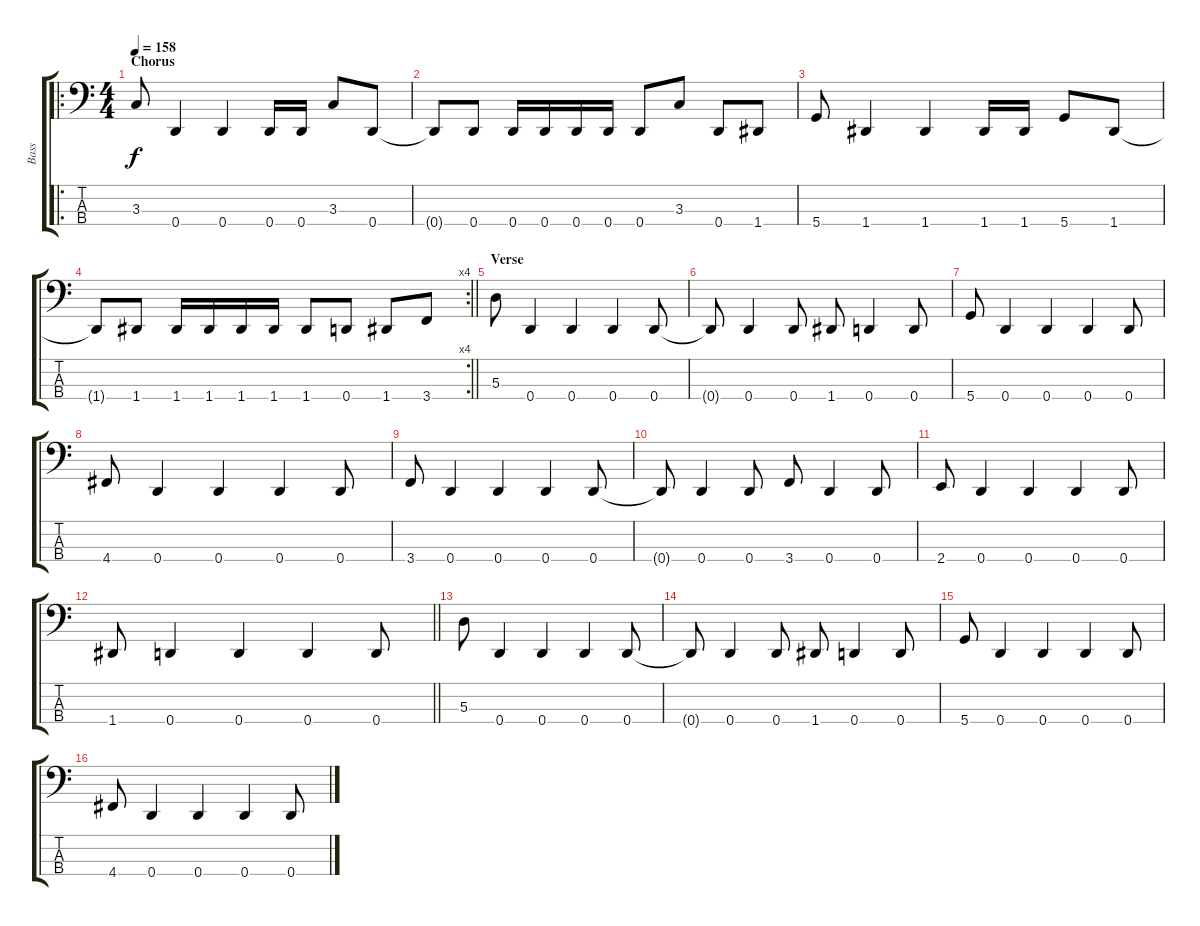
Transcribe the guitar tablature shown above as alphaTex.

\track ("Bass" "Bass") {instrument electricbasspick}
\staff {score tabs}
\tuning (G2 D2 A1 D1) {hide}
\ro
\ts (4 4)
\section ("" "Chorus")
\tempo 158
\clef f4
\ks c
3.3.8{dy f} 0.4.4 0.4.4 0.4.16 0.4.16 3.3.8 0.4.8 |
0.4{t}.8 0.4.8 0.4.16 0.4.16 0.4.16 0.4.16 0.4.8 3.3.8 0.4.8 1.4.8 |
5.4.8 1.4.4 1.4.4 1.4.16 1.4.16 5.4.8 1.4.8 |
\rc 4
\barLineRight lightlight
1.4{t}.8 1.4.8 1.4.16 1.4.16 1.4.16 1.4.16 1.4.8 0.4.8 1.4.8 3.4.8 |
\section ("" "Verse")
5.3.8 0.4.4 0.4.4 0.4.4 0.4.8 |
0.4{t}.8 0.4.4 0.4.8 1.4.8 0.4.4 0.4.8 |
5.4.8 0.4.4 0.4.4 0.4.4 0.4.8 |
4.4.8 0.4.4 0.4.4 0.4.4 0.4.8 |
3.4.8 0.4.4 0.4.4 0.4.4 0.4.8 |
0.4{t}.8 0.4.4 0.4.8 3.4.8 0.4.4 0.4.8 |
2.4.8 0.4.4 0.4.4 0.4.4 0.4.8 |
\barLineRight lightlight
1.4.8 0.4.4 0.4.4 0.4.4 0.4.8 |
5.3.8 0.4.4 0.4.4 0.4.4 0.4.8 |
0.4{t}.8 0.4.4 0.4.8 1.4.8 0.4.4 0.4.8 |
5.4.8 0.4.4 0.4.4 0.4.4 0.4.8 |
4.4.8 0.4.4 0.4.4 0.4.4 0.4.8
